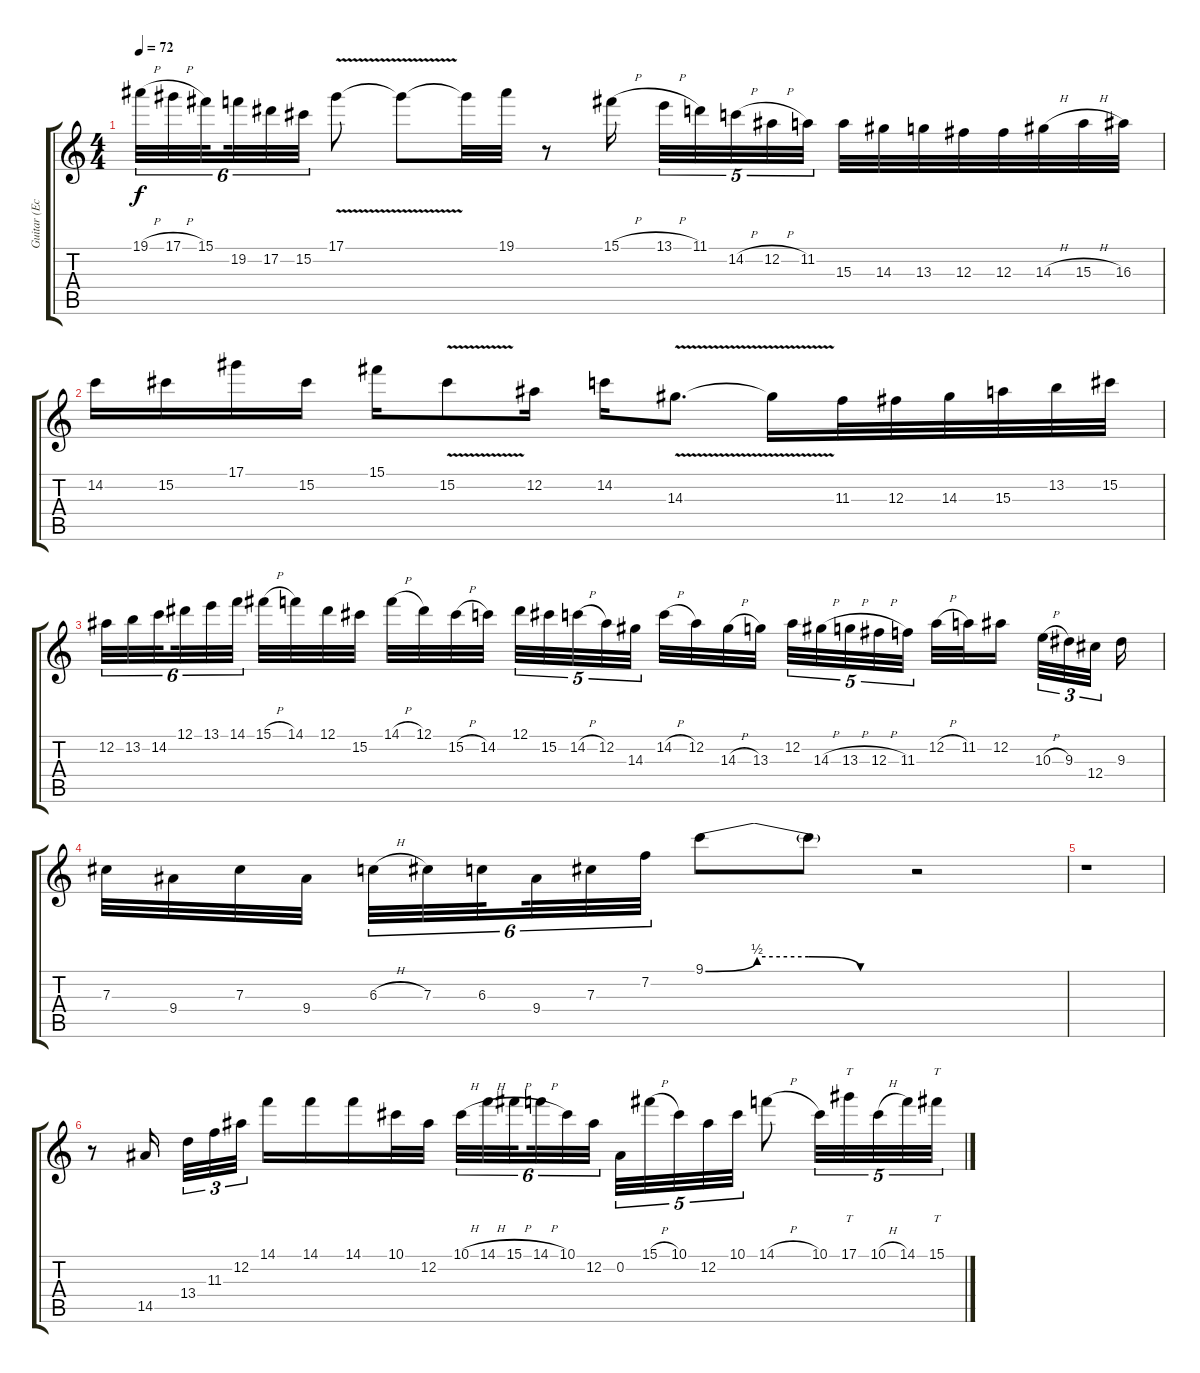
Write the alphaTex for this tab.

\track ("Guitar (Echo)" "Guitar (Ec") {instrument overdrivenguitar}
\staff {score tabs}
\tuning (Eb4 Bb3 Gb3 Db3 Ab2 Eb2) {hide}
\ts (4 4)
\tempo 72
\clef g2
\ks c
19.1{h}.32{tu (6 4) dy f} 17.1{h}.32{tu (6 4)} 15.1.32{tu (6 4) beam splitsecondary} 19.2.32{tu (6 4)} 17.2.32{tu (6 4)} 15.2.32{tu (6 4)} 17.1{v}.8 17.1{t}.8 17.1{t}.32 19.1.32 r.8 15.1{h}.16{beam splitsecondary} 13.1{h}.32{tu (5 4)} 11.1.32{tu (5 4)} 14.2{h}.32{tu (5 4)} 12.2{h}.32{tu (5 4)} 11.2.32{tu (5 4)} 15.3.32 14.3.32 13.3.32 12.3.32 12.3.32 14.3{h}.32 15.3{h}.32 16.3.32 |
14.2.16 15.2.16 17.1.16 15.2.16 15.1.16 15.2{v}.8 12.2.16 14.2.16 14.3{v}.8{d} 14.3{t}.16 11.3.32 12.3.32 14.3.32 15.3.32 13.2.32 15.2.32 |
12.2.32{tu (6 4)} 13.2.32{tu (6 4)} 14.2.32{tu (6 4) beam splitsecondary} 12.1.32{tu (6 4)} 13.1.32{tu (6 4)} 14.1.32{tu (6 4) beam splitsecondary} 15.1{h}.32 14.1.32 12.1.32 15.2.32 14.1{h}.32 12.1.32 15.2{h}.32 14.2.32{beam splitsecondary} 12.1.32{tu (5 4)} 15.2.32{tu (5 4)} 14.2{h}.32{tu (5 4)} 12.2.32{tu (5 4)} 14.3.32{tu (5 4)} 14.2{h}.32 12.2.32 14.3{h}.32 13.3.32{beam splitsecondary} 12.2.32{tu (5 4)} 14.3{h}.32{tu (5 4)} 13.3{h}.32{tu (5 4)} 12.3{h}.32{tu (5 4)} 11.3.32{tu (5 4)} 12.2{h}.32 11.2.32 12.2.16{beam splitsecondary} 10.3{h}.32{tu (3 2)} 9.3.32{tu (3 2)} 12.4.32{tu (3 2) beam splitsecondary} 9.3.16 |
7.3.32{volume 4} 9.4.32 7.3.32 9.4.32{beam splitsecondary} 6.3{h}.32{tu (6 4)} 7.3.32{tu (6 4)} 6.3.32{tu (6 4) beam splitsecondary} 9.4.32{tu (6 4)} 7.3.32{tu (6 4)} 7.2.32{tu (6 4)} 9.1{be (custom 0 0 15 2 30 2 45 0 60 0)}.8 9.1{t}.8 r.2 |
r.1{volume 10} |
r.8 14.5.16{beam splitsecondary} 13.4.32{tu (3 2)} 11.3.32{tu (3 2)} 12.2.32{tu (3 2)} 14.1.16 14.1.16 14.1.16 10.1.32 12.2.32 10.1{h}.32{tu (6 4)} 14.1{h}.32{tu (6 4)} 15.1{h}.32{tu (6 4) beam splitsecondary} 14.1{h}.32{tu (6 4)} 10.1.32{tu (6 4)} 12.2.32{tu (6 4) beam splitsecondary} 0.2.32{tu (5 4)} 15.1{h}.32{tu (5 4)} 10.1.32{tu (5 4)} 12.2.32{tu (5 4)} 10.1.32{tu (5 4)} 14.1{h}.8 10.1.32{tu (5 4)} 17.1.32{tt tu (5 4)} 10.1{h}.32{tu (5 4)} 14.1.32{tu (5 4)} 15.1.32{tt tu (5 4)}
